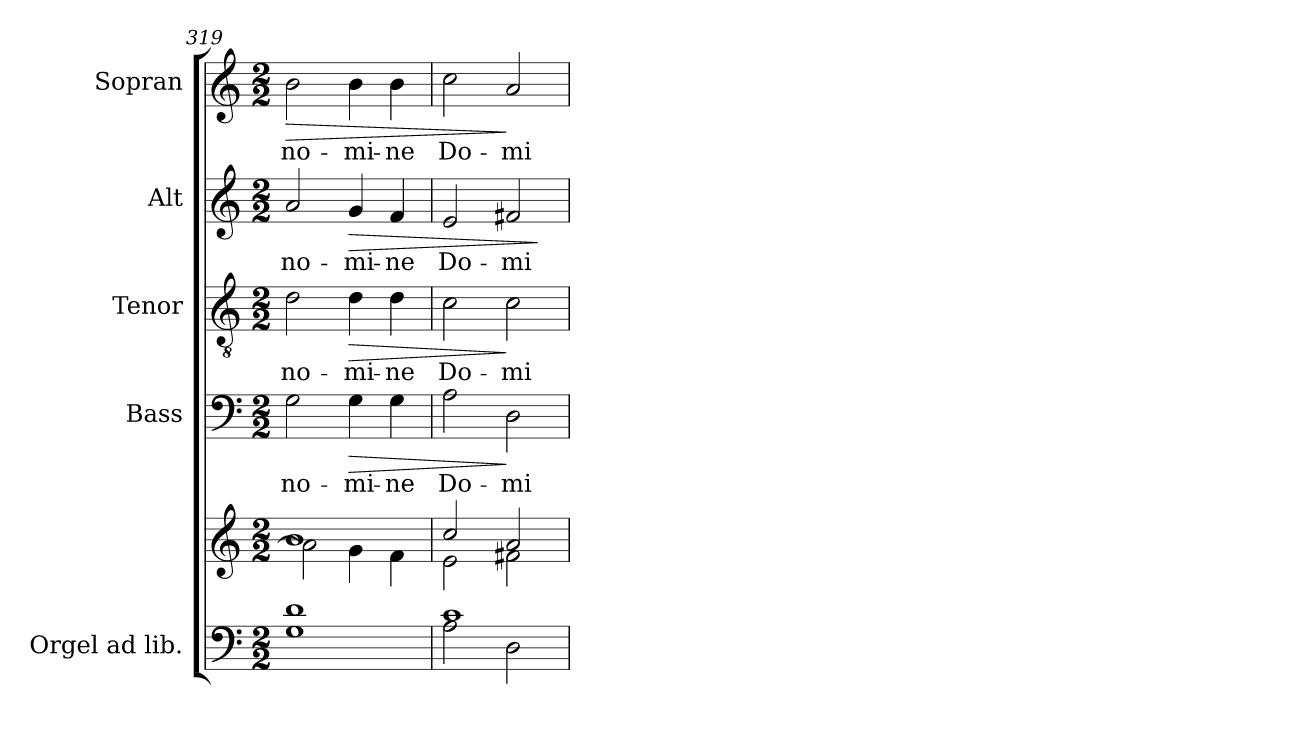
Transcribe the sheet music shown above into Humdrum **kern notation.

**kern	**kern	**kern	**text	**dynam	**kern	**text	**dynam	**kern	**text	**dynam	**kern	**text	**dynam
*part5	*part5	*part4	*part4	*part4	*part3	*part3	*part3	*part2	*part2	*part2	*part1	*part1	*part1
*staff6	*staff5	*staff4	*staff4	*staff4	*staff3	*staff3	*staff3	*staff2	*staff2	*staff2	*staff1	*staff1	*staff1
*I"Orgel ad lib.	*	*I"Bass	*	*	*I"Tenor	*	*	*I"Alt	*	*	*I"Sopran	*	*
*	*	*I'B.	*	*	*I'T.	*	*	*I'A.	*	*	*I'S.	*	*
*clefF4	*clefG2	*clefF4	*	*	*clefGv2	*	*	*clefG2	*	*	*clefG2	*	*
*k[]	*k[]	*k[]	*	*	*k[]	*	*	*k[]	*	*	*k[]	*	*
*C:	*C:	*C:	*	*	*C:	*	*	*C:	*	*	*C:	*	*
*M2/2	*M2/2	*M2/2	*	*	*M2/2	*	*	*M2/2	*	*	*M2/2	*	*
=319	=319	=319	=319	=319	=319	=319	=319	=319	=319	=319	=319	=319	=319
*^	*^	*	*	*	*	*	*	*	*	*	*	*	*
!	!	!	!	!	!LO:LY:b	!	!	!LO:LY:b	!	!	!LO:LY:b	!	!	!LO:LY:b	!LO:HP:b
1d	1G	1b	2a\]	2G\	no-	.	2d\	no-	.	2a/	no-	.	2b\	no-	>
!	!	!	!	!	!LO:LY:b	!LO:HP:b	!	!LO:LY:b	!LO:HP:b	!	!LO:LY:b	!LO:HP:b	!	!LO:LY:b	!
.	.	.	4g\	4G\	-mi-	>	4d\	-mi-	>	4g/	-mi-	>	4b\	-mi-	.
!	!	!	!	!	!LO:LY:b	!	!	!LO:LY:b	!	!	!LO:LY:b	!	!	!LO:LY:b	!
.	.	.	4f\	4G\	-ne	.	4d\	-ne	.	4f/	-ne	.	4b\	-ne	.
=320	=320	=320	=320	=320	=320	=320	=320	=320	=320	=320	=320	=320	=320	=320	=320
!	!	!	!	!	!LO:LY:b	!	!	!LO:LY:b	!	!	!LO:LY:b	!	!	!LO:LY:b	!
1c	2A\	2cc/	2e\	2A\	Do-	.	2c\	Do-	.	2e/	Do-	.	2cc\	Do-	.
!	!	!	!	!	!LO:LY:b	!	!	!LO:LY:b	!	!	!LO:LY:b	!	!	!LO:LY:b	!
.	2D\	2a/	2f#X\	2D\	-mi-	]	2c\	-mi-	]	2f#X/	-mi-	.	2a/	-mi-	]
*v	*v	*	*	*	*	*	*	*	*	*	*	*	*	*	*
*	*v	*v	*	*	*	*	*	*	*	*	*	*	*	*
.	.	.	.	.	.	.	.	.	.	]	.	.	.
=	=	=	=	=	=	=	=	=	=	=	=	=	=
*-	*-	*-	*-	*-	*-	*-	*-	*-	*-	*-	*-	*-	*-
